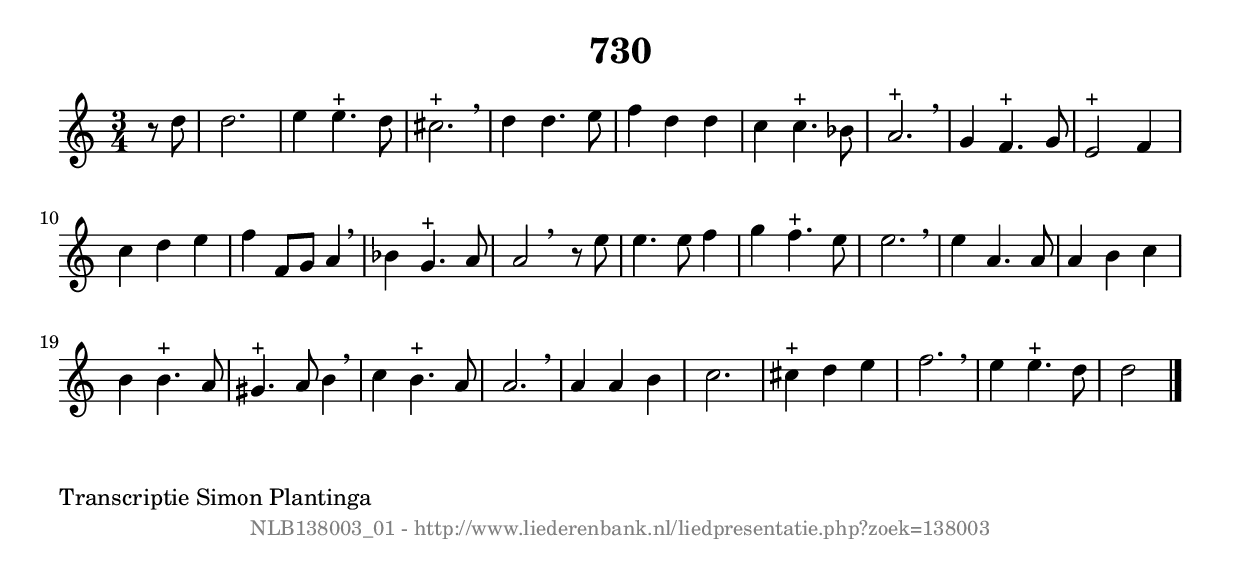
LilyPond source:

%
% produced by wce2krn 1.64 (7 June 2014)
%
\version"2.16"
#(append! paper-alist '(("long" . (cons (* 210 mm) (* 2000 mm)))))
#(set-default-paper-size "long")
sb = {\breathe}
mBreak = {\breathe }
bBreak = {\breathe }
x = {\once\override NoteHead #'style = #'cross }
gl=\glissando
itime={\override Staff.TimeSignature #'stencil = ##f }
ficta = {\once\set suggestAccidentals = ##t}
fine = {\once\override Score.RehearsalMark #'self-alignment-X = #1 \mark \markup {\italic{Fine}}}
dc = {\once\override Score.RehearsalMark #'self-alignment-X = #1 \mark \markup {\italic{D.C.}}}
dcf = {\once\override Score.RehearsalMark #'self-alignment-X = #1 \mark \markup {\italic{D.C. al Fine}}}
dcc = {\once\override Score.RehearsalMark #'self-alignment-X = #1 \mark \markup {\italic{D.C. al Coda}}}
ds = {\once\override Score.RehearsalMark #'self-alignment-X = #1 \mark \markup {\italic{D.S.}}}
dsf = {\once\override Score.RehearsalMark #'self-alignment-X = #1 \mark \markup {\italic{D.S. al Fine}}}
dsc = {\once\override Score.RehearsalMark #'self-alignment-X = #1 \mark \markup {\italic{D.S. al Coda}}}
pv = {\set Score.repeatCommands = #'((volta "1"))}
sv = {\set Score.repeatCommands = #'((volta "2"))}
tv = {\set Score.repeatCommands = #'((volta "3"))}
qv = {\set Score.repeatCommands = #'((volta "4"))}
xv = {\set Score.repeatCommands = #'((volta #f))}
\header{ tagline = ""
title = "730"
}
\score {{
\key c \major
\relative g'
{
\set melismaBusyProperties = #'()
\partial 32*8
\time 3/4
\tempo 4=120
\override Score.MetronomeMark #'transparent = ##t
\override Score.RehearsalMark #'break-visibility = #(vector #t #t #f)
r8 d'8 | d2. | e4 e4.^"+" d8 | cis2.^"+" \sb | d4 d4. e8 | f4 d4 d4 | c4 c4.^"+" bes8 | a2.^"+" | \mBreak \bar "|"
g4 f4.^"+" g8 | e2^"+" f4 | c'4 d4 e4 | f4 f,8 g8 a4 \sb | bes4 g4.^"+" a8 | a2 \bar ":|:" \bBreak
r8 e'8 | e4. e8 f4 | g4 f4.^"+" e8 | e2. \sb | e4 a,4. a8 | a4 b4 c4 | b4 b4.^"+" a8 | gis4.^"+" a8 b4 | \mBreak \bar "|"
c4 b4.^"+" a8 | a2. \sb | a4 a4 b4 | c2. | cis4^"+" d4 e4 | f2. \sb | e4 e4.^"+" d8 | d2 \bar "|."
 }}
 \midi { }
 \layout {
            indent = 0.0\cm
}
}
\markup { \wordwrap-string #" 
Transcriptie Simon Plantinga
"}
\markup { \vspace #0 } \markup { \with-color #grey \fill-line { \center-column { \smaller "NLB138003_01 - http://www.liederenbank.nl/liedpresentatie.php?zoek=138003" } } }
